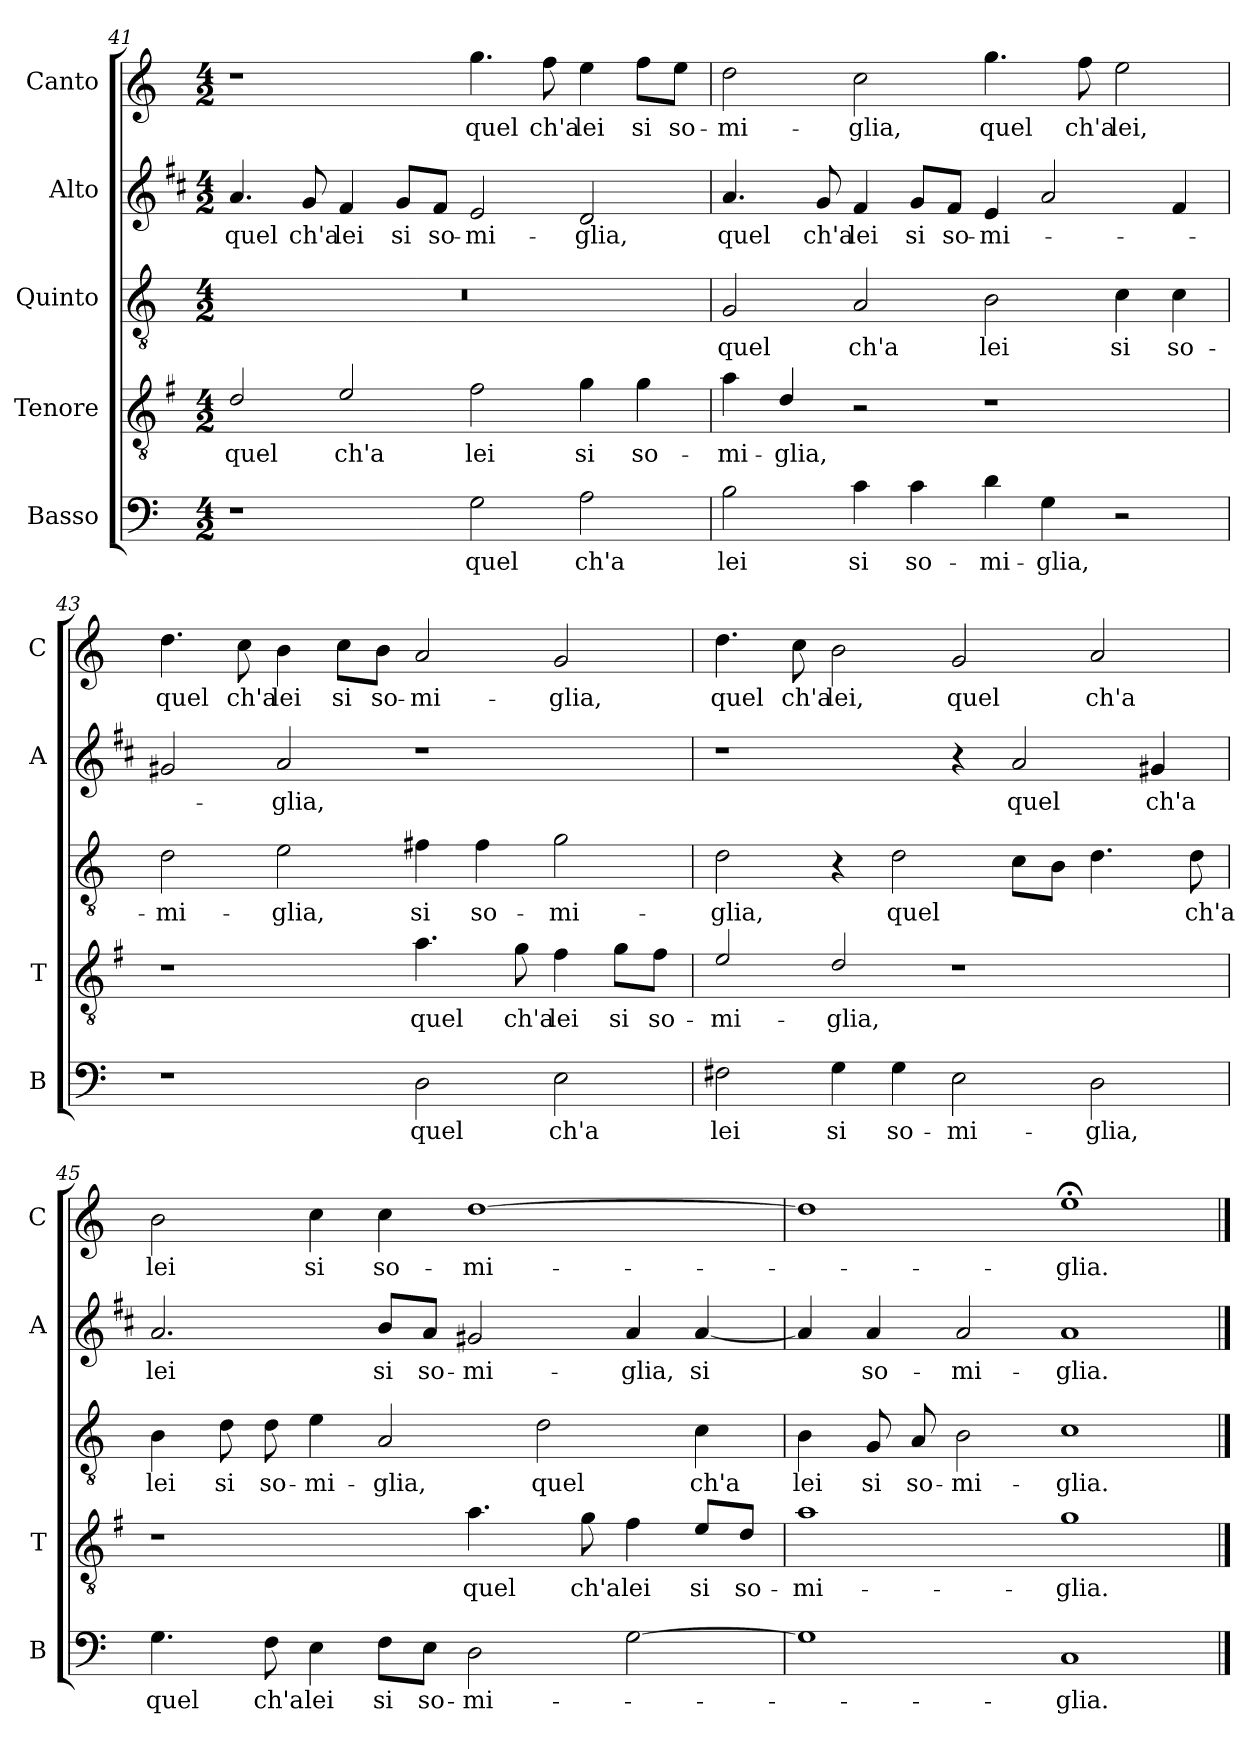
**kern	**text	**kern	**text	**kern	**text	**kern	**text	**kern	**text
*part5	*part5	*part4	*part4	*part3	*part3	*part2	*part2	*part1	*part1
*staff5	*staff5	*staff4	*staff4	*staff3	*staff3	*staff2	*staff2	*staff1	*staff1
*I"Basso	*	*I"Tenore	*	*I"Quinto	*	*I"Alto	*	*I"Canto	*
*I'B	*	*I'T	*	*	*	*I'A	*	*I'C	*
*clefF4	*	*clefGv2	*	*clefGv2	*	*clefG2	*	*clefG2	*
*	*	*ITrd4c7	*	*	*	*ITrd1c2	*	*	*
*k[]	*	*k[]	*	*k[]	*	*k[]	*	*k[]	*
*C:	*	*C:	*	*C:	*	*C:	*	*C:	*
*M4/2	*	*M4/2	*	*M4/2	*	*M4/2	*	*M4/2	*
=41	=41	=41	=41	=41	=41	=41	=41	=41	=41
!	!	!	!LO:LY:b	!	!	!	!LO:LY:b	!	!
1r	.	2G/	quel	0r	.	4.g/	quel	1r	.
!	!	!	!	!	!	!	!LO:LY:b	!	!
.	.	.	.	.	.	8f/	ch'a	.	.
!	!	!	!LO:LY:b	!	!	!	!LO:LY:b	!	!
.	.	2A/	ch'a	.	.	4e/	lei	.	.
!	!	!	!	!	!	!	!LO:LY:b	!	!
.	.	.	.	.	.	8f/L	si	.	.
!	!	!	!	!	!	!	!LO:LY:b	!	!
.	.	.	.	.	.	8e/J	so-	.	.
!	!LO:LY:b	!	!LO:LY:b	!	!	!	!LO:LY:b	!	!LO:LY:b
2G\	quel	2B\	lei	.	.	2d/	-mi-	4.gg\	quel
!	!	!	!	!	!	!	!	!	!LO:LY:b
.	.	.	.	.	.	.	.	8ff\	ch'a
!	!LO:LY:b	!	!LO:LY:b	!	!	!	!LO:LY:b	!	!LO:LY:b
2A\	ch'a	4c\	si	.	.	2c/	-glia,	4ee\	lei
!	!	!	!LO:LY:b	!	!	!	!	!	!LO:LY:b
.	.	4c\	so-	.	.	.	.	8ff\L	si
!	!	!	!	!	!	!	!	!	!LO:LY:b
.	.	.	.	.	.	.	.	8ee\J	so-
=42	=42	=42	=42	=42	=42	=42	=42	=42	=42
!	!LO:LY:b	!	!LO:LY:b	!	!LO:LY:b	!	!LO:LY:b	!	!LO:LY:b
2B\	lei	4d\	-mi-	2G/	quel	4.g/	quel	2dd\	-mi-
!	!	!	!LO:LY:b	!	!	!	!	!	!
.	.	4G/	-glia,	.	.	.	.	.	.
!	!	!	!	!	!	!	!LO:LY:b	!	!
.	.	.	.	.	.	8f/	ch'a	.	.
!	!LO:LY:b	!	!	!	!LO:LY:b	!	!LO:LY:b	!	!LO:LY:b
4c\	si	2r	.	2A/	ch'a	4e/	lei	2cc\	-glia,
!	!LO:LY:b	!	!	!	!	!	!LO:LY:b	!	!
4c\	so-	.	.	.	.	8f/L	si	.	.
!	!	!	!	!	!	!	!LO:LY:b	!	!
.	.	.	.	.	.	8e/J	so-	.	.
!	!LO:LY:b	!	!	!	!LO:LY:b	!	!LO:LY:b	!	!LO:LY:b
4d\	-mi-	1r	.	2B\	lei	4d/	-mi-	4.gg\	quel
!	!LO:LY:b	!	!	!	!	!	!	!	!
4G\	-glia,	.	.	.	.	2g/	.	.	.
!	!	!	!	!	!	!	!	!	!LO:LY:b
.	.	.	.	.	.	.	.	8ff\	ch'a
!	!	!	!	!	!LO:LY:b	!	!	!	!LO:LY:b
2r	.	.	.	4c\	si	.	.	2ee\	lei,
!	!	!	!	!	!LO:LY:b	!	!	!	!
.	.	.	.	4c\	so-	4e/	.	.	.
!!LO:PB:g=z
=43	=43	=43	=43	=43	=43	=43	=43	=43	=43
!	!	!	!	!	!LO:LY:b	!	!	!	!LO:LY:b
1r	.	1r	.	2d\	-mi-	2f#X/	.	4.dd\	quel
!	!	!	!	!	!	!	!	!	!LO:LY:b
.	.	.	.	.	.	.	.	8cc\	ch'a
!	!	!	!	!	!LO:LY:b	!	!LO:LY:b	!	!LO:LY:b
.	.	.	.	2e\	-glia,	2g/	-glia,	4b\	lei
!	!	!	!	!	!	!	!	!	!LO:LY:b
.	.	.	.	.	.	.	.	8cc\L	si
!	!	!	!	!	!	!	!	!	!LO:LY:b
.	.	.	.	.	.	.	.	8b\J	so-
!	!LO:LY:b	!	!LO:LY:b	!	!LO:LY:b	!	!	!	!LO:LY:b
2D\	quel	4.d\	quel	4f#X\	si	1r	.	2a/	-mi-
!	!	!	!	!	!LO:LY:b	!	!	!	!
.	.	.	.	4f#\	so-	.	.	.	.
!	!	!	!LO:LY:b	!	!	!	!	!	!
.	.	8c\	ch'a	.	.	.	.	.	.
!	!LO:LY:b	!	!LO:LY:b	!	!LO:LY:b	!	!	!	!LO:LY:b
2E\	ch'a	4B\	lei	2g\	-mi-	.	.	2g/	-glia,
!	!	!	!LO:LY:b	!	!	!	!	!	!
.	.	8c\L	si	.	.	.	.	.	.
!	!	!	!LO:LY:b	!	!	!	!	!	!
.	.	8B\J	so-	.	.	.	.	.	.
=44	=44	=44	=44	=44	=44	=44	=44	=44	=44
!	!LO:LY:b	!	!LO:LY:b	!	!LO:LY:b	!	!	!	!LO:LY:b
2F#X\	lei	2A/	-mi-	2d\	-glia,	1r	.	4.dd\	quel
!	!	!	!	!	!	!	!	!	!LO:LY:b
.	.	.	.	.	.	.	.	8cc\	ch'a
!	!LO:LY:b	!	!LO:LY:b	!	!	!	!	!	!LO:LY:b
4G\	si	2G/	-glia,	4r	.	.	.	2b\	lei,
!	!LO:LY:b	!	!	!	!LO:LY:b	!	!	!	!
4G\	so-	.	.	2d\	quel	.	.	.	.
!	!LO:LY:b	!	!	!	!	!	!	!	!LO:LY:b
2E\	-mi-	1r	.	.	.	4r	.	2g/	quel
!	!	!	!	!	!	!	!LO:LY:b	!	!
.	.	.	.	8c\L	.	2g/	quel	.	.
.	.	.	.	8B\J	.	.	.	.	.
!	!LO:LY:b	!	!	!	!	!	!	!	!LO:LY:b
2D\	-glia,	.	.	4.d\	.	.	.	2a/	ch'a
!	!	!	!	!	!	!	!LO:LY:b	!	!
.	.	.	.	.	.	4f#X/	ch'a	.	.
!	!	!	!	!	!LO:LY:b	!	!	!	!
.	.	.	.	8d\	ch'a	.	.	.	.
!!LO:LB:g=z
=45	=45	=45	=45	=45	=45	=45	=45	=45	=45
!	!LO:LY:b	!	!	!	!LO:LY:b	!	!LO:LY:b	!	!LO:LY:b
4.G\	quel	1r	.	4B\	lei	2.g/	lei	2b\	lei
!	!	!	!	!	!LO:LY:b	!	!	!	!
.	.	.	.	8d\	si	.	.	.	.
!	!LO:LY:b	!	!	!	!LO:LY:b	!	!	!	!
8F\	ch'a	.	.	8d\	so-	.	.	.	.
!	!LO:LY:b	!	!	!	!LO:LY:b	!	!	!	!LO:LY:b
4E\	lei	.	.	4e\	-mi-	.	.	4cc\	si
!	!LO:LY:b	!	!	!	!LO:LY:b	!	!LO:LY:b	!	!LO:LY:b
8F\L	si	.	.	2A/	-glia,	8a/L	si	4cc\	so-
!	!LO:LY:b	!	!	!	!	!	!LO:LY:b	!	!
8E\J	so-	.	.	.	.	8g/J	so-	.	.
!	!LO:LY:b	!	!LO:LY:b	!	!	!	!LO:LY:b	!	!LO:LY:b
2D\	-mi-	4.d\	quel	.	.	2f#X/	-mi-	[1dd	-mi-
!	!	!	!	!	!LO:LY:b	!	!	!	!
.	.	.	.	2d\	quel	.	.	.	.
!	!	!	!LO:LY:b	!	!	!	!	!	!
.	.	8c\	ch'a	.	.	.	.	.	.
!	!	!	!LO:LY:b	!	!	!	!LO:LY:b	!	!
[2G\	.	4B\	lei	.	.	4g/	-glia,	.	.
!	!	!	!LO:LY:b	!	!LO:LY:b	!	!LO:LY:b	!	!
.	.	8A/L	si	4c\	ch'a	[4g/	si	.	.
!	!	!	!LO:LY:b	!	!	!	!	!	!
.	.	8G/J	so-	.	.	.	.	.	.
=46	=46	=46	=46	=46	=46	=46	=46	=46	=46
!	!	!	!LO:LY:b	!	!LO:LY:b	!	!	!	!
1G]	.	1d	-mi-	4B\	lei	4g/]	.	1dd]	.
!	!	!	!	!	!LO:LY:b	!	!LO:LY:b	!	!
.	.	.	.	8G/	si	4g/	so-	.	.
!	!	!	!	!	!LO:LY:b	!	!	!	!
.	.	.	.	8A/	so-	.	.	.	.
!	!	!	!	!	!LO:LY:b	!	!LO:LY:b	!	!
.	.	.	.	2B\	-mi-	2g/	-mi-	.	.
!	!LO:LY:b	!	!LO:LY:b	!	!LO:LY:b	!	!LO:LY:b	!	!LO:LY:b
1C	-glia.	1c	-glia.	1c	-glia.	1g	-glia.	1ee;<	-glia.
==	==	==	==	==	==	==	==	==	==
*-	*-	*-	*-	*-	*-	*-	*-	*-	*-
